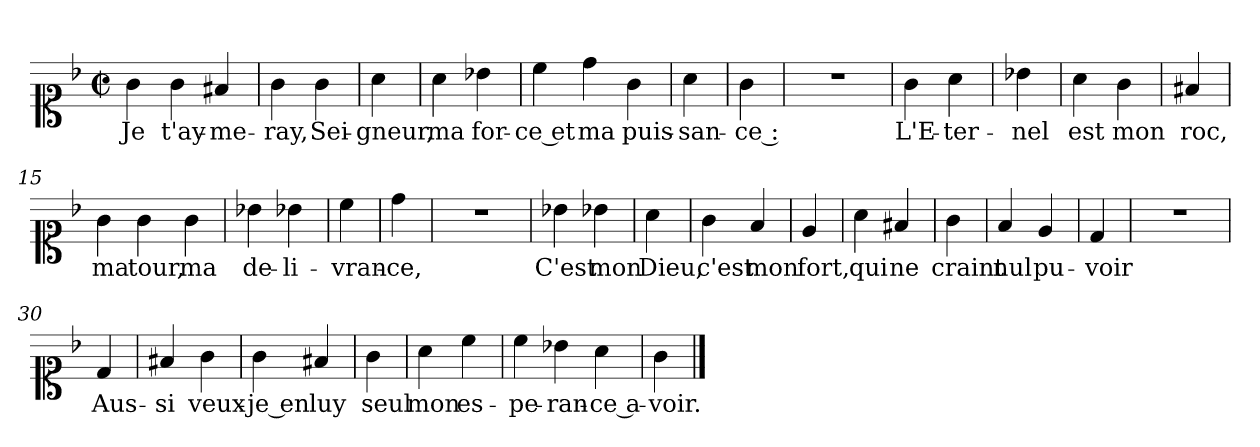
**kern	**text
*part1	*part1
*staff1	*staff1
*clefC1	*
*k[b-]	*
*F:	*
*M2/2	*
*met(c|)	*
=1	=1
4g	Je
4g	t'ay-
4f#X	-me-
=3	=3
4g	-ray,
4g	Sei-
=4	=4
4a	-gneur,
=5	=5
4a	ma
4b-X	for-
=6	=6
4cc	-ce et
4dd	ma
4g	puis-
=8	=8
4a	-san-
=9	=9
4g	-ce :
=10	=10
1r	.
=11	=11
4g	L'E-
4a	-ter-
=12	=12
4b-X	-nel
=13	=13
4a	est
4g	mon
=14	=14
4f#X	roc,
=15	=15
4g	ma
4g	tour,
4g	ma
=17	=17
4b-X	de-
4b-X	-li-
=18	=18
4cc	-vran-
=19	=19
4dd	-ce,
=20	=20
1r	.
=21	=21
4b-X	C'est
4b-X	mon
=22	=22
4a	Dieu,
=23	=23
4g	c'est
4f	mon
=24	=24
4e	fort,
=25	=25
4a	qui
4f#X	ne
=26	=26
4g	craint
=27	=27
4f	nul
4e	pu-
=28	=28
4d	-voir
=29	=29
1r	.
=30	=30
4d	Aus-
=31	=31
4f#X	-si
4g	veux -
=32	=32
4g	je en
4f#X	luy
=33	=33
4g	seul
=34	=34
4a	mon
4cc	es-
=35	=35
4cc	-pe-
4b-X	-ran-
4a	-ce a-
=37	=37
4g	-voir.
==	==
*-	*-
